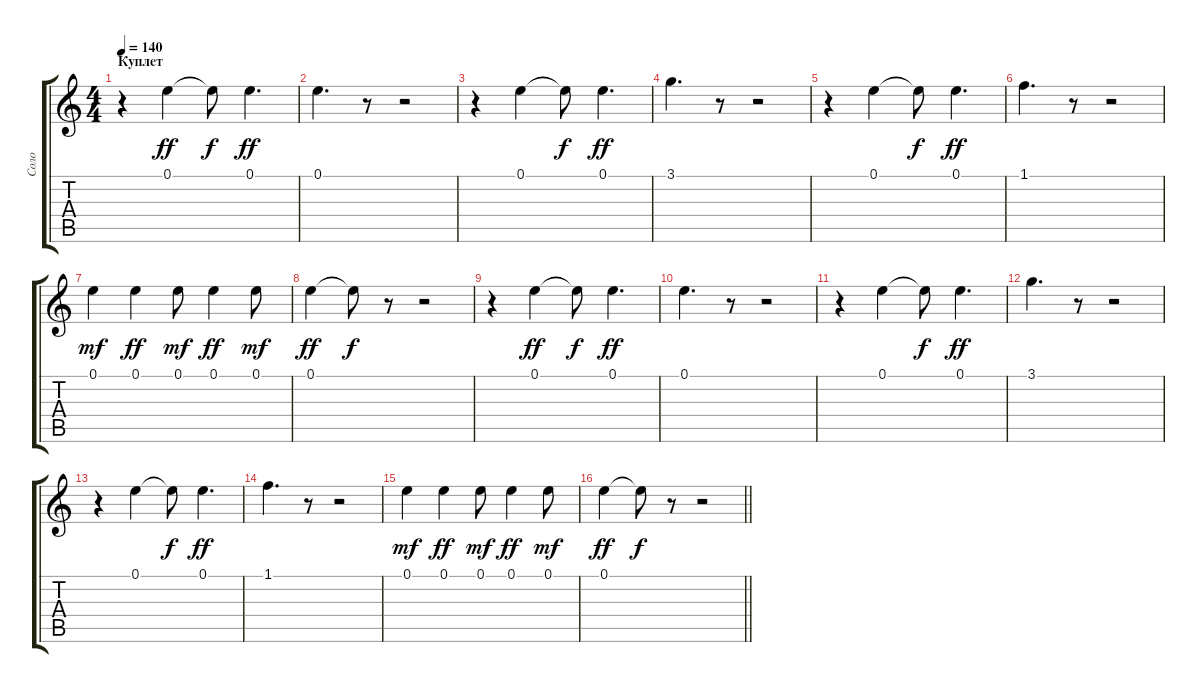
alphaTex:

\track ("Соло" "Соло") {solo instrument distortionguitar}
\staff {score tabs}
\tuning (E4 B3 G3 D3 A2 E2) {hide}
\ts (4 4)
\section ("" "Куплет")
\tempo 140
\clef g2
\ks c
r.4{dy f} 0.1.4{dy ff} 0.1{t}.8{dy f} 0.1.4{d dy ff} |
0.1.4{d} r.8 r.2 |
r.4 0.1.4 0.1{t}.8{dy f} 0.1.4{d dy ff} |
3.1.4{d} r.8 r.2 |
r.4 0.1.4 0.1{t}.8{dy f} 0.1.4{d dy ff} |
1.1.4{d} r.8 r.2 |
0.1.4{dy mf} 0.1.4{dy ff} 0.1.8{dy mf} 0.1.4{dy ff} 0.1.8{dy mf} |
0.1.4{dy ff} 0.1{t}.8{dy f} r.8 r.2 |
r.4 0.1.4{dy ff} 0.1{t}.8{dy f} 0.1.4{d dy ff} |
0.1.4{d} r.8 r.2 |
r.4 0.1.4 0.1{t}.8{dy f} 0.1.4{d dy ff} |
3.1.4{d} r.8 r.2 |
r.4 0.1.4 0.1{t}.8{dy f} 0.1.4{d dy ff} |
1.1.4{d} r.8 r.2 |
0.1.4{dy mf} 0.1.4{dy ff} 0.1.8{dy mf} 0.1.4{dy ff} 0.1.8{dy mf} |
\barLineRight lightlight
0.1.4{dy ff} 0.1{t}.8{dy f} r.8 r.2
